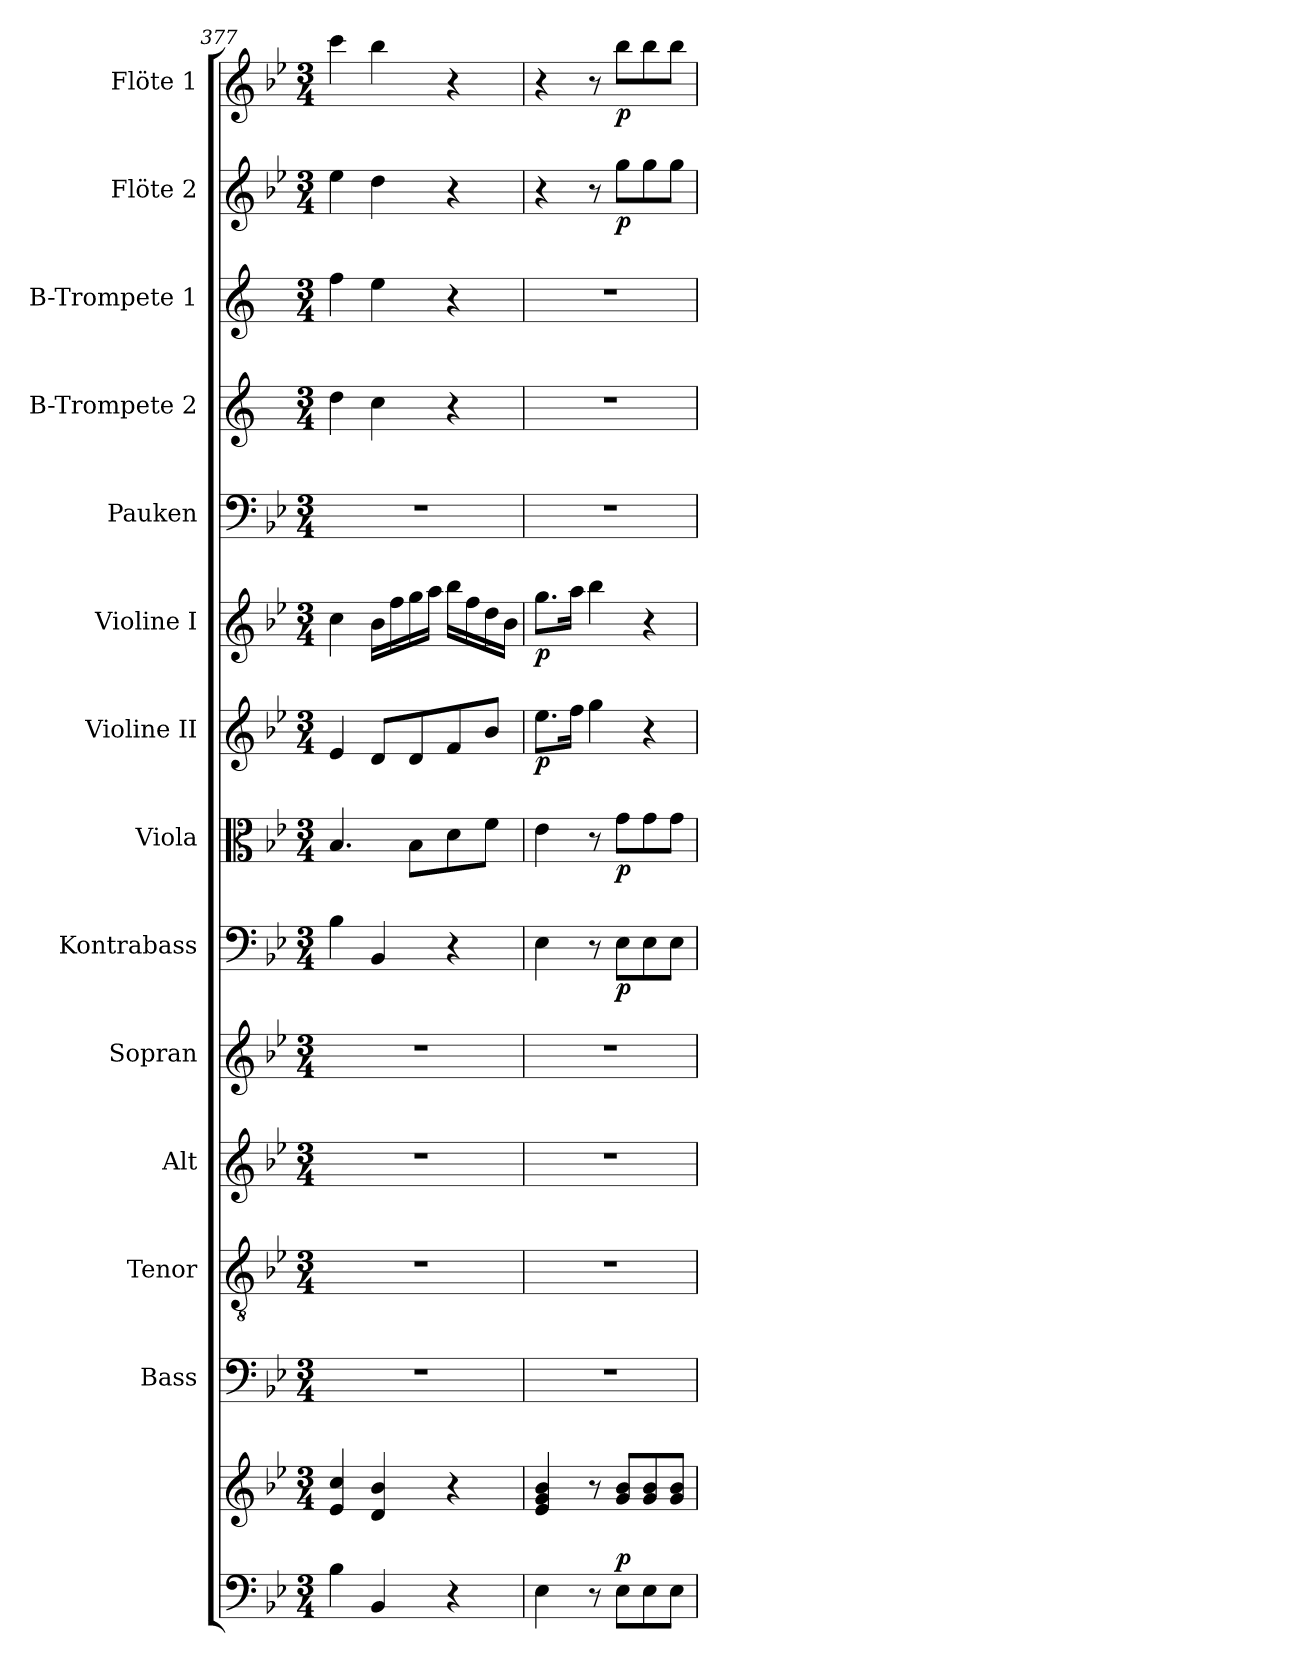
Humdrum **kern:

**kern	**kern	**dynam	**kern	**kern	**kern	**kern	**kern	**dynam	**kern	**dynam	**kern	**dynam	**kern	**dynam	**kern	**kern	**kern	**kern	**dynam	**kern	**dynam
*part14	*part14	*part14	*part13	*part12	*part11	*part10	*part9	*part9	*part8	*part8	*part7	*part7	*part6	*part6	*part5	*part4	*part3	*part2	*part2	*part1	*part1
*staff15	*staff14	*staff14/15	*staff13	*staff12	*staff11	*staff10	*staff9	*staff9	*staff8	*staff8	*staff7	*staff7	*staff6	*staff6	*staff5	*staff4	*staff3	*staff2	*staff2	*staff1	*staff1
*	*	*	*I"Bass	*I"Tenor	*I"Alt	*I"Sopran	*I"Kontrabass	*	*I"Viola	*	*I"Violine II	*	*I"Violine I	*	*I"Pauken	*I"B-Trompete 2	*I"B-Trompete 1	*I"Flöte 2	*	*I"Flöte 1	*
*	*	*	*I'B.	*I'T.	*I'A.	*I'S.	*I'Kb.	*	*I'Vla.	*	*I'Vl. II	*	*I'Vl. I	*	*I'Pk.	*I'B Trp. 2	*I'B Trp. 1	*I'Fl. 2	*	*I'Fl. 1	*
*clefF4	*clefG2	*	*clefF4	*clefGv2	*clefG2	*clefG2	*clefF4	*	*clefC3	*	*clefG2	*	*clefG2	*	*clefF4	*clefG2	*clefG2	*clefG2	*	*clefG2	*
*	*	*	*	*	*	*	*ITrd7c12	*	*	*	*	*	*	*	*	*ITrd1c2	*ITrd1c2	*	*	*	*
*k[b-e-]	*k[b-e-]	*	*k[b-e-]	*k[b-e-]	*k[b-e-]	*k[b-e-]	*k[b-e-]	*	*k[b-e-]	*	*k[b-e-]	*	*k[b-e-]	*	*k[b-e-]	*k[b-e-]	*k[b-e-]	*k[b-e-]	*	*k[b-e-]	*
*B-:	*B-:	*	*B-:	*B-:	*B-:	*B-:	*B-:	*	*B-:	*	*B-:	*	*B-:	*	*B-:	*B-:	*B-:	*B-:	*	*B-:	*
*M3/4	*M3/4	*	*M3/4	*M3/4	*M3/4	*M3/4	*M3/4	*	*M3/4	*	*M3/4	*	*M3/4	*	*M3/4	*M3/4	*M3/4	*M3/4	*	*M3/4	*
=377	=377	=377	=377	=377	=377	=377	=377	=377	=377	=377	=377	=377	=377	=377	=377	=377	=377	=377	=377	=377	=377
4B-\	4e-/ 4cc/	.	2.r	2.r	2.r	2.r	4BB-\	.	4.B-/	.	4e-/	.	4cc\	.	2.r	4cc\	4ee-\	4ee-\	.	4ccc\	.
4BB-/	4d/ 4b-/	.	.	.	.	.	4BBB-/	.	.	.	8d/L	.	16b-\LL	.	.	4b-\	4dd\	4dd\	.	4bb-\	.
.	.	.	.	.	.	.	.	.	.	.	.	.	16ff\	.	.	.	.	.	.	.	.
.	.	.	.	.	.	.	.	.	8B-\L	.	8d/	.	16gg\	.	.	.	.	.	.	.	.
.	.	.	.	.	.	.	.	.	.	.	.	.	16aa\JJ	.	.	.	.	.	.	.	.
4r	4r	.	.	.	.	.	4r	.	8d\	.	8f/	.	16bb-\LL	.	.	4r	4r	4r	.	4r	.
.	.	.	.	.	.	.	.	.	.	.	.	.	16ff\	.	.	.	.	.	.	.	.
.	.	.	.	.	.	.	.	.	8f\J	.	8b-/J	.	16dd\	.	.	.	.	.	.	.	.
.	.	.	.	.	.	.	.	.	.	.	.	.	16b-\JJ	.	.	.	.	.	.	.	.
=378	=378	=378	=378	=378	=378	=378	=378	=378	=378	=378	=378	=378	=378	=378	=378	=378	=378	=378	=378	=378	=378
!	!	!	!	!	!	!	!	!	!	!	!	!LO:DY:b	!	!LO:DY:b	!	!	!	!	!	!	!
4E-\	4e-/ 4g/ 4b-/	.	2.r	2.r	2.r	2.r	4EE-\	.	4e-\	.	8.ee-\L	p	8.gg\L	p	2.r	2.r	2.r	4r	.	4r	.
.	.	.	.	.	.	.	.	.	.	.	16ff\Jk	.	16aa\Jk	.	.	.	.	.	.	.	.
8r	8r	.	.	.	.	.	8r	.	8r	.	4gg\	.	4bb-\	.	.	.	.	8r	.	8r	.
!	!	!LO:DY:a=2	!	!	!	!	!	!LO:DY:b	!	!LO:DY:b	!	!	!	!	!	!	!	!	!LO:DY:b	!	!LO:DY:b
8E-\L	8g/ 8b-/L	p	.	.	.	.	8EE-\L	p	8g\L	p	.	.	.	.	.	.	.	8gg\L	p	8bb-\L	p
8E-\	8g/ 8b-/	.	.	.	.	.	8EE-\	.	8g\	.	4r	.	4r	.	.	.	.	8gg\	.	8bb-\	.
8E-\J	8g/ 8b-/J	.	.	.	.	.	8EE-\J	.	8g\J	.	.	.	.	.	.	.	.	8gg\J	.	8bb-\J	.
=	=	=	=	=	=	=	=	=	=	=	=	=	=	=	=	=	=	=	=	=	=
*-	*-	*-	*-	*-	*-	*-	*-	*-	*-	*-	*-	*-	*-	*-	*-	*-	*-	*-	*-	*-	*-
